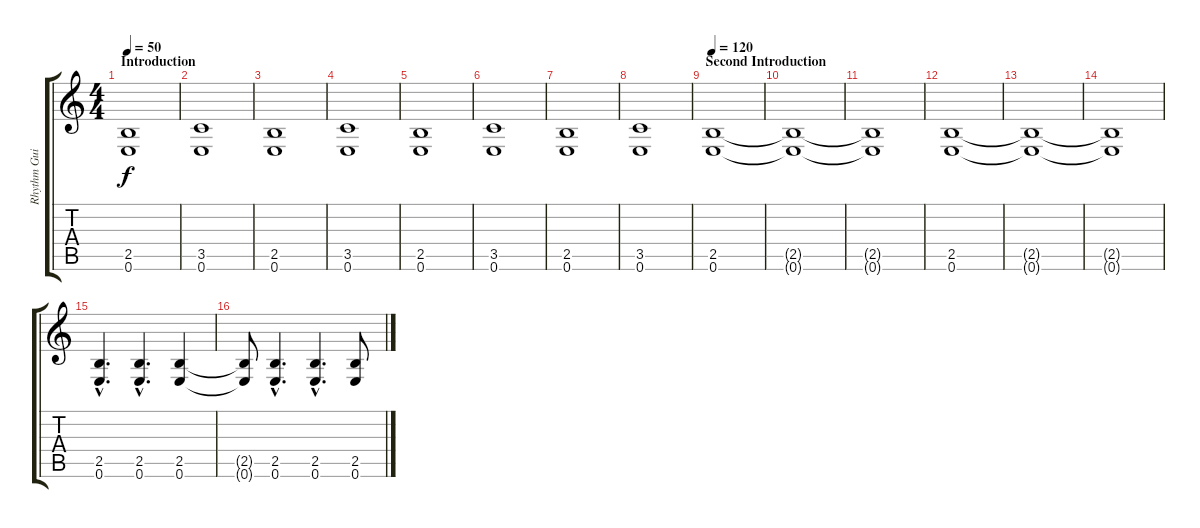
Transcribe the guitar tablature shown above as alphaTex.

\track ("Rhythm Guitar" "Rhythm Gui") {instrument overdrivenguitar}
\staff {score tabs}
\tuning (E4 B3 G3 D3 A2 E2) {hide}
\ts (4 4)
\section ("" "Introduction")
\tempo 50
\clef g2
\ks c
(2.5 0.6).1{dy f instrument overdrivenguitar} |
(3.5 0.6).1 |
(2.5 0.6).1 |
(3.5 0.6).1 |
(2.5 0.6).1 |
(3.5 0.6).1 |
(2.5 0.6).1 |
(3.5 0.6).1 |
\section ("" "Second Introduction")
\tempo 120
(2.5 0.6).1{volume 13} |
(2.5{t} 0.6{t}).1 |
(2.5{t} 0.6{t}).1 |
(2.5 0.6).1 |
(2.5{t} 0.6{t}).1 |
(2.5{t} 0.6{t}).1 |
(2.5{hac} 0.6{hac}).4{d} (2.5{hac} 0.6{hac}).4{d} (2.5 0.6).4 |
(2.5{t} 0.6{t}).8 (2.5{hac} 0.6{hac}).4{d} (2.5{hac} 0.6{hac}).4{d} (2.5 0.6).8
